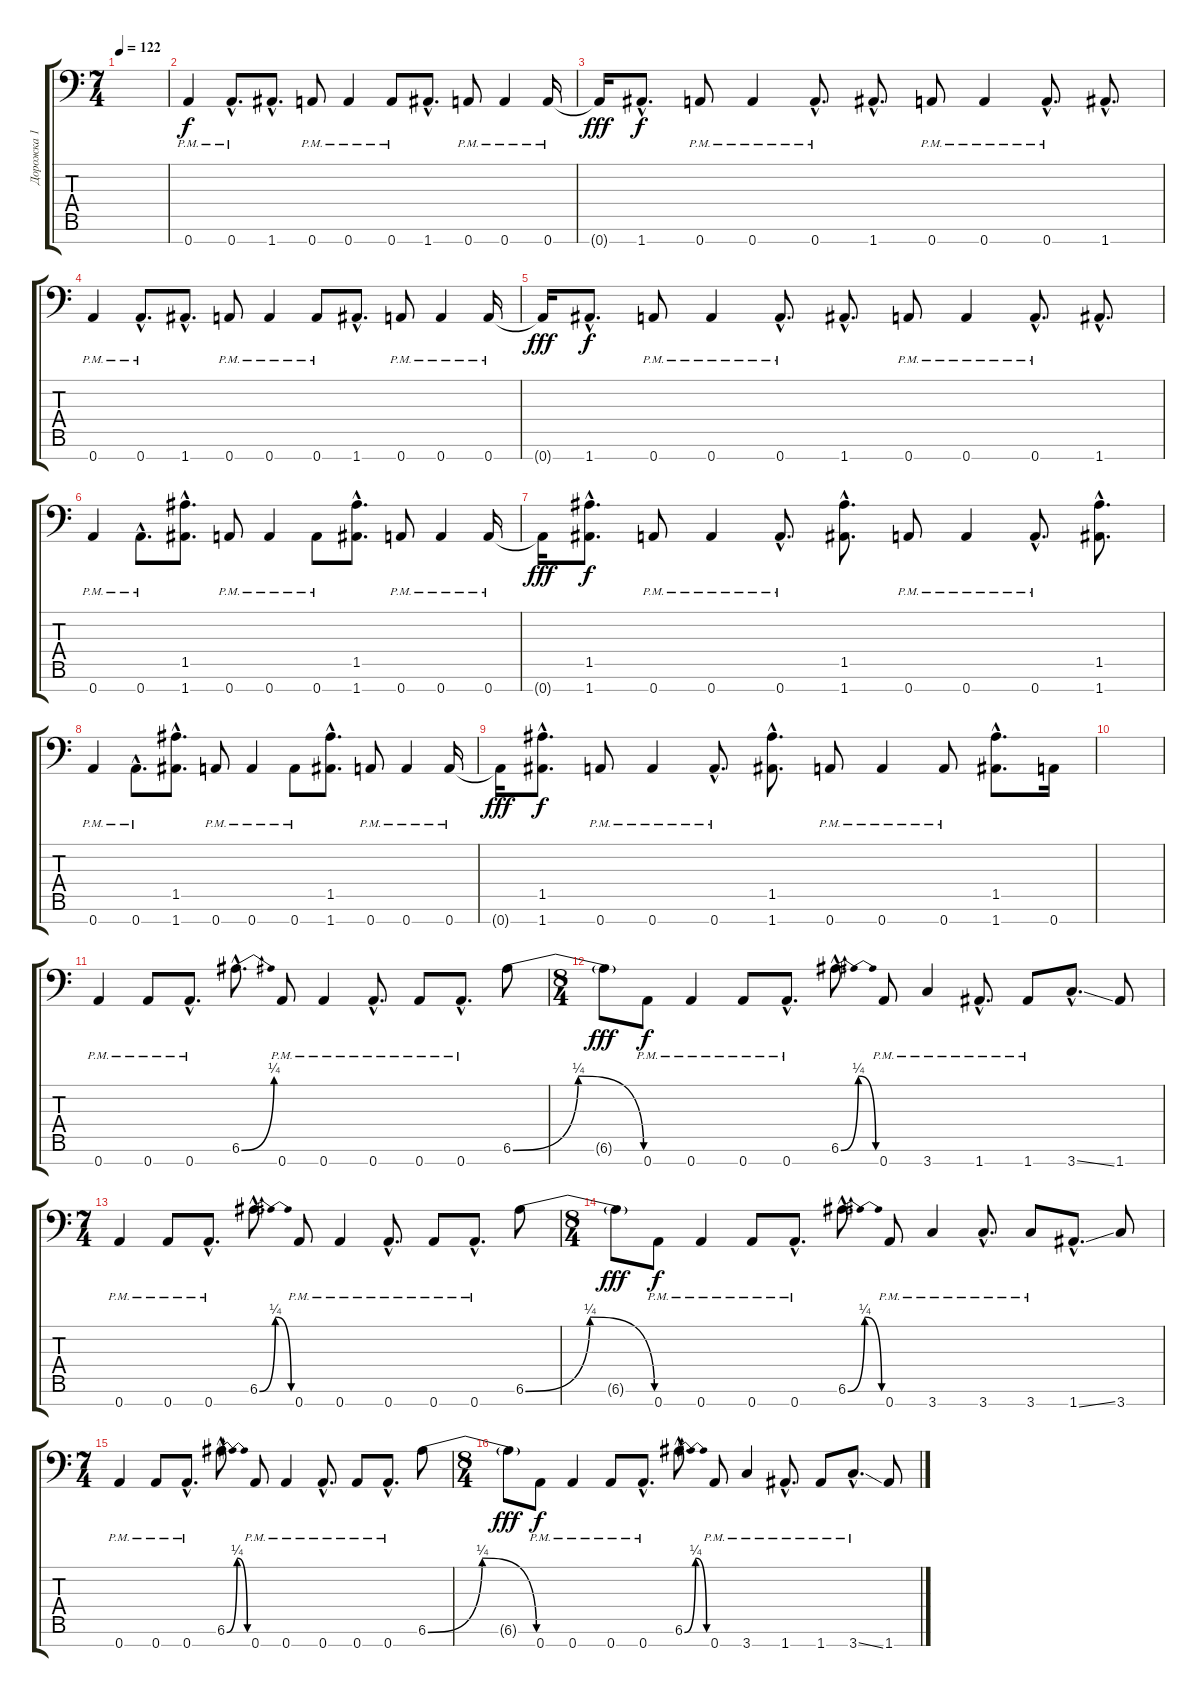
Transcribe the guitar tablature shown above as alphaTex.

\track ("Дорожка 1" "Дорожка 1") {instrument distortionguitar}
\staff {score tabs}
\tuning (E4 B3 G3 D3 A2 E2 A1) {hide}
\ts (7 4)
\tempo 122
\clef f4
\ks c
|
0.7{pm}.4 0.7{hac pm}.8{d} 1.7{hac}.8{d} 0.7{pm}.8 0.7{pm}.4 0.7{pm}.8 1.7{hac}.8{d} 0.7{pm}.8 0.7{pm}.4 0.7{pm}.16 |
0.7{t}.16{dy fff} 1.7{hac}.8{d dy f} 0.7{pm}.8 0.7{pm}.4 0.7{hac pm}.8{d} 1.7{hac}.8{d} 0.7{pm}.8 0.7{pm}.4 0.7{hac pm}.8{d} 1.7{hac}.8{d} |
0.7{pm}.4 0.7{hac pm}.8{d} 1.7{hac}.8{d} 0.7{pm}.8 0.7{pm}.4 0.7{pm}.8 1.7{hac}.8{d} 0.7{pm}.8 0.7{pm}.4 0.7{pm}.16 |
0.7{t}.16{dy fff} 1.7{hac}.8{d dy f} 0.7{pm}.8 0.7{pm}.4 0.7{hac pm}.8{d} 1.7{hac}.8{d} 0.7{pm}.8 0.7{pm}.4 0.7{hac pm}.8{d} 1.7{hac}.8{d} |
0.7{pm}.4 0.7{hac pm}.8{d} (1.5{hac} 1.7{hac}).8{d} 0.7{pm}.8 0.7{pm}.4 0.7{pm}.8 (1.5{hac} 1.7{hac}).8{d} 0.7{pm}.8 0.7{pm}.4 0.7{pm}.16 |
0.7{t}.16{dy fff} (1.5{hac} 1.7{hac}).8{d dy f} 0.7{pm}.8 0.7{pm}.4 0.7{hac pm}.8{d} (1.5{hac} 1.7{hac}).8{d} 0.7{pm}.8 0.7{pm}.4 0.7{hac pm}.8{d} (1.5{hac} 1.7{hac}).8{d} |
0.7{pm}.4 0.7{hac pm}.8{d} (1.5{hac} 1.7{hac}).8{d} 0.7{pm}.8 0.7{pm}.4 0.7{pm}.8 (1.5{hac} 1.7{hac}).8{d} 0.7{pm}.8 0.7{pm}.4 0.7{pm}.16 |
0.7{t}.16{dy fff} (1.5{hac} 1.7{hac}).8{d dy f} 0.7{pm}.8 0.7{pm}.4 0.7{hac pm}.8{d} (1.5{hac} 1.7{hac}).8{d} 0.7{pm}.8 0.7{pm}.4 0.7{pm}.8 (1.5{hac} 1.7{hac}).8{d} 0.7.16 |
|
0.7{pm}.4 0.7{pm}.8 0.7{hac pm}.8{d} 6.6{be (bend 0 0 60 1) hac}.8{d} 0.7{pm}.8 0.7{pm}.4 0.7{hac pm}.8{d} 0.7{pm}.8 0.7{hac pm}.8{d} 6.6{be (bendrelease 0 0 31 1 31 1 60 0)}.8 |
\ts (8 4)
6.6{t}.8{dy fff} 0.7{pm}.8{dy f} 0.7{pm}.4 0.7{pm}.8 0.7{hac pm}.8{d} 6.6{be (bendrelease 0 0 30 1 30 1 60 0) hac}.8{d} 0.7{pm}.8 3.7{pm}.4 1.7{hac pm}.8{d} 1.7{pm}.8 3.7{ss hac}.8{d} 1.7.8 |
\ts (7 4)
0.7{pm}.4 0.7{pm}.8 0.7{hac pm}.8{d} 6.6{be (bendrelease 0 0 30 1 30 1 60 0) hac}.8{d} 0.7{pm}.8 0.7{pm}.4 0.7{hac pm}.8{d} 0.7{pm}.8 0.7{hac pm}.8{d} 6.6{be (bendrelease 0 0 31 1 31 1 60 0)}.8 |
\ts (8 4)
6.6{t}.8{dy fff} 0.7{pm}.8{dy f} 0.7{pm}.4 0.7{pm}.8 0.7{hac pm}.8{d} 6.6{be (bendrelease 0 0 30 1 30 1 60 0) hac}.8{d} 0.7{pm}.8 3.7{pm}.4 3.7{hac pm}.8{d} 3.7{pm}.8 1.7{ss hac}.8{d} 3.7.8 |
\ts (7 4)
0.7{pm}.4 0.7{pm}.8 0.7{hac pm}.8{d} 6.6{be (bendrelease 0 0 30 1 30 1 60 0) hac}.8{d} 0.7{pm}.8 0.7{pm}.4 0.7{hac pm}.8{d} 0.7{pm}.8 0.7{hac pm}.8{d} 6.6{be (bendrelease 0 0 30 1 30 1 60 0)}.8 |
\ts (8 4)
6.6{t}.8{dy fff} 0.7{pm}.8{dy f} 0.7{pm}.4 0.7{pm}.8 0.7{hac pm}.8{d} 6.6{be (bendrelease 0 0 30 1 30 1 60 0) hac}.8{d} 0.7{pm}.8 3.7{pm}.4 1.7{hac pm}.8{d} 1.7{pm}.8 3.7{ss hac pm}.8{d} 1.7.8
